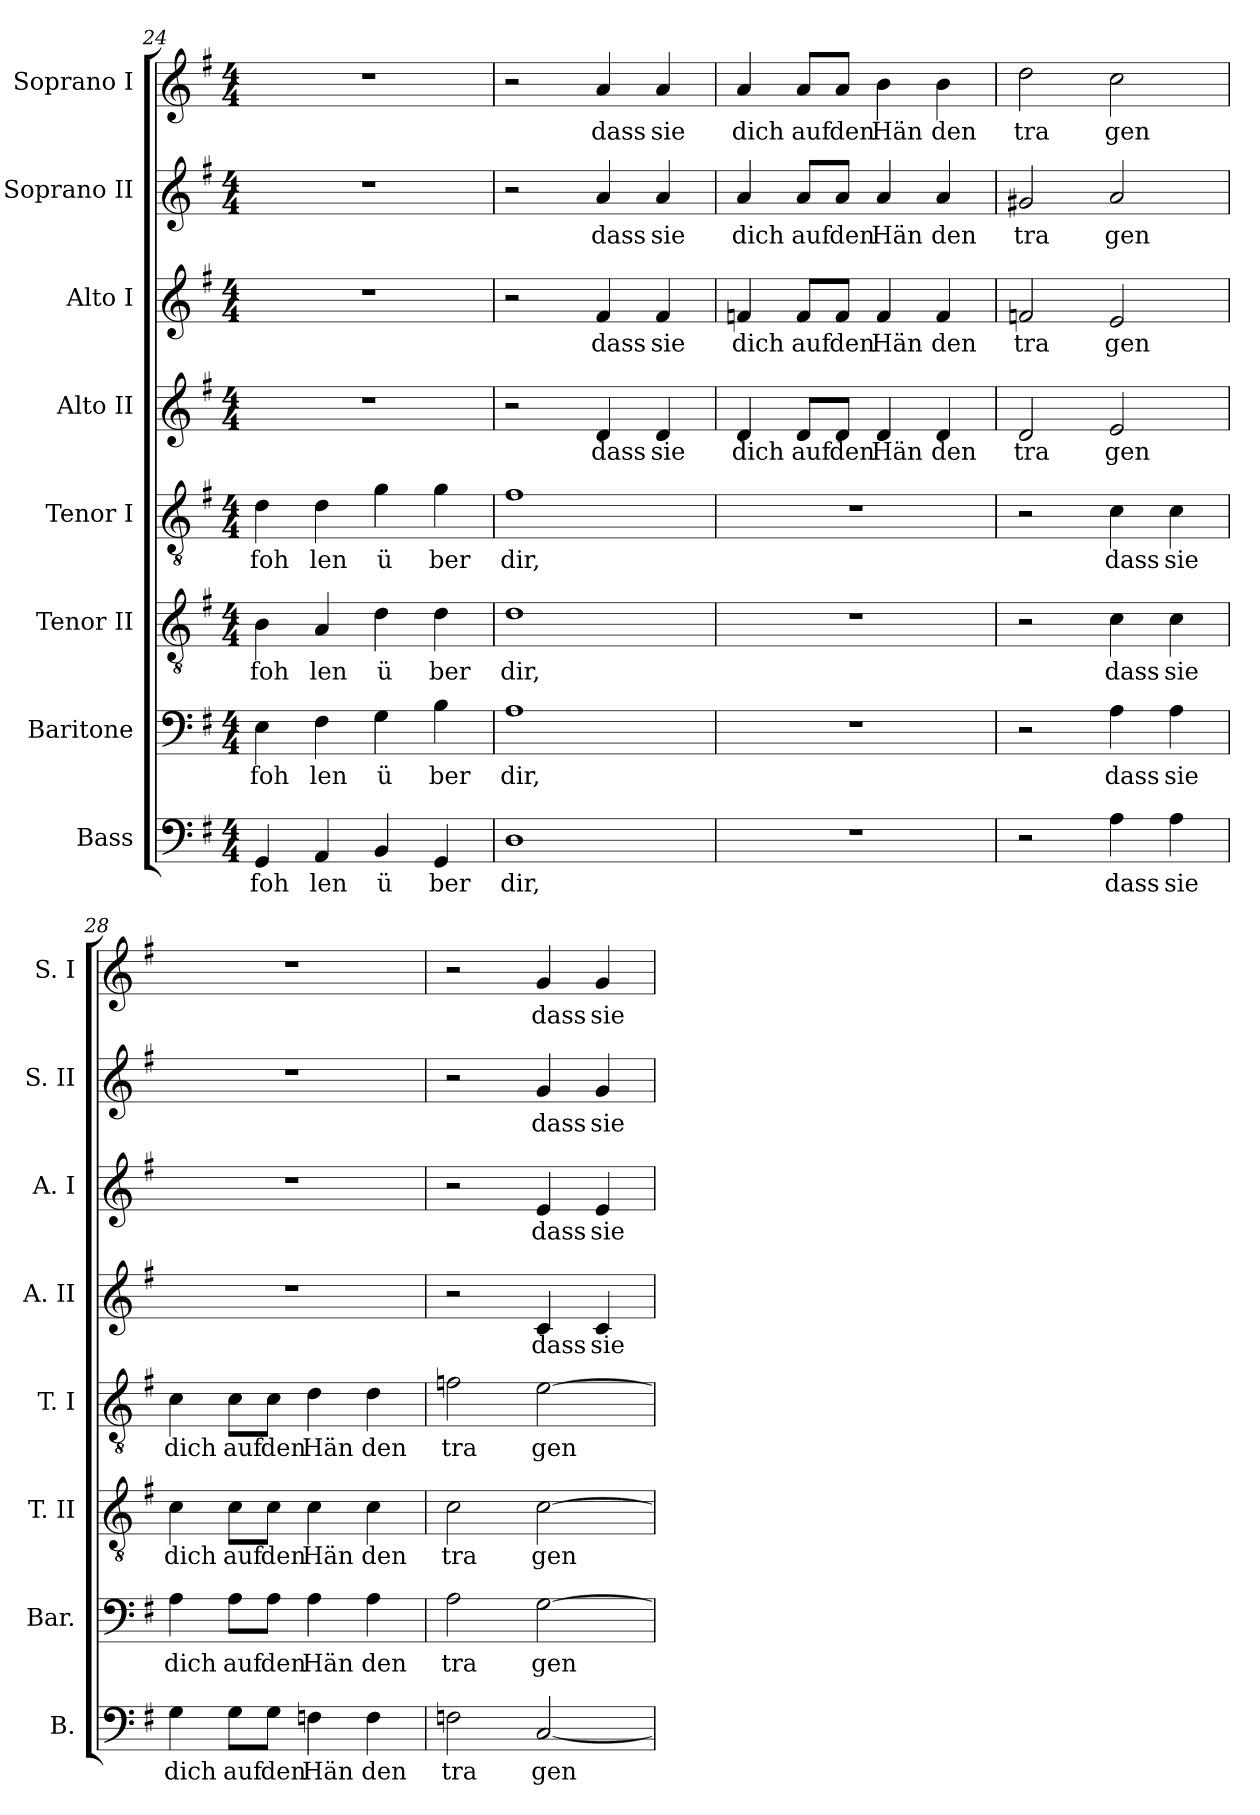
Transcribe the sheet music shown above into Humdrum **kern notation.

**kern	**text	**kern	**text	**kern	**text	**kern	**text	**kern	**text	**kern	**text	**kern	**text	**kern	**text
*part8	*part8	*part7	*part7	*part6	*part6	*part5	*part5	*part4	*part4	*part3	*part3	*part2	*part2	*part1	*part1
*staff8	*staff8	*staff7	*staff7	*staff6	*staff6	*staff5	*staff5	*staff4	*staff4	*staff3	*staff3	*staff2	*staff2	*staff1	*staff1
*I"Bass	*	*I"Baritone	*	*I"Tenor II	*	*I"Tenor I	*	*I"Alto II	*	*I"Alto I	*	*I"Soprano II	*	*I"Soprano I	*
*I'B.	*	*I'Bar.	*	*I'T. II	*	*I'T. I	*	*I'A. II	*	*I'A. I	*	*I'S. II	*	*I'S. I	*
*clefF4	*	*clefF4	*	*clefGv2	*	*clefGv2	*	*clefG2	*	*clefG2	*	*clefG2	*	*clefG2	*
*k[f#]	*	*k[f#]	*	*k[f#]	*	*k[f#]	*	*k[f#]	*	*k[f#]	*	*k[f#]	*	*k[f#]	*
*M4/4	*	*M4/4	*	*M4/4	*	*M4/4	*	*M4/4	*	*M4/4	*	*M4/4	*	*M4/4	*
=24	=24	=24	=24	=24	=24	=24	=24	=24	=24	=24	=24	=24	=24	=24	=24
4GG/	foh	4E\	foh	4B\	foh	4d\	foh	1r	.	1r	.	1r	.	1r	.
4AA/	len	4F#\	len	4A/	len	4d\	len	.	.	.	.	.	.	.	.
4BB/	ü	4G\	ü	4d\	ü	4g\	ü	.	.	.	.	.	.	.	.
4GG/	ber	4B\	ber	4d\	ber	4g\	ber	.	.	.	.	.	.	.	.
=25	=25	=25	=25	=25	=25	=25	=25	=25	=25	=25	=25	=25	=25	=25	=25
1D	dir,	1A	dir,	1d	dir,	1f#	dir,	2r	.	2r	.	2r	.	2r	.
.	.	.	.	.	.	.	.	4d/	dass	4f#/	dass	4a/	dass	4a/	dass
.	.	.	.	.	.	.	.	4d/	sie	4f#/	sie	4a/	sie	4a/	sie
=26	=26	=26	=26	=26	=26	=26	=26	=26	=26	=26	=26	=26	=26	=26	=26
1r	.	1r	.	1r	.	1r	.	4d/	dich	4fn/	dich	4a/	dich	4a/	dich
.	.	.	.	.	.	.	.	8d/L	auf	8f/L	auf	8a/L	auf	8a/L	auf
.	.	.	.	.	.	.	.	8d/J	den	8f/J	den	8a/J	den	8a/J	den
.	.	.	.	.	.	.	.	4d/	Hän	4f/	Hän	4a/	Hän	4b\	Hän
.	.	.	.	.	.	.	.	4d/	den	4f/	den	4a/	den	4b\	den
=27	=27	=27	=27	=27	=27	=27	=27	=27	=27	=27	=27	=27	=27	=27	=27
2r	.	2r	.	2r	.	2r	.	2d/	tra	2fn/	tra	2g#X/	tra	2dd\	tra
4A\	dass	4A\	dass	4c\	dass	4c\	dass	2e/	gen	2e/	gen	2a/	gen	2cc\	gen
4A\	sie	4A\	sie	4c\	sie	4c\	sie	.	.	.	.	.	.	.	.
!!LO:PB:g=z
=28	=28	=28	=28	=28	=28	=28	=28	=28	=28	=28	=28	=28	=28	=28	=28
4G\	dich	4A\	dich	4c\	dich	4c\	dich	1r	.	1r	.	1r	.	1r	.
8G\L	auf	8A\L	auf	8c\L	auf	8c\L	auf	.	.	.	.	.	.	.	.
8G\J	den	8A\J	den	8c\J	den	8c\J	den	.	.	.	.	.	.	.	.
4Fn\	Hän	4A\	Hän	4c\	Hän	4d\	Hän	.	.	.	.	.	.	.	.
4F\	den	4A\	den	4c\	den	4d\	den	.	.	.	.	.	.	.	.
=29	=29	=29	=29	=29	=29	=29	=29	=29	=29	=29	=29	=29	=29	=29	=29
2Fn\	tra	2A\	tra	2c\	tra	2fn\	tra	2r	.	2r	.	2r	.	2r	.
[2C/	gen	[2G\	gen	[2c\	gen	[2e\	gen	4c/	dass	4e/	dass	4g/	dass	4g/	dass
.	.	.	.	.	.	.	.	4c/	sie	4e/	sie	4g/	sie	4g/	sie
=	=	=	=	=	=	=	=	=	=	=	=	=	=	=	=
*-	*-	*-	*-	*-	*-	*-	*-	*-	*-	*-	*-	*-	*-	*-	*-
